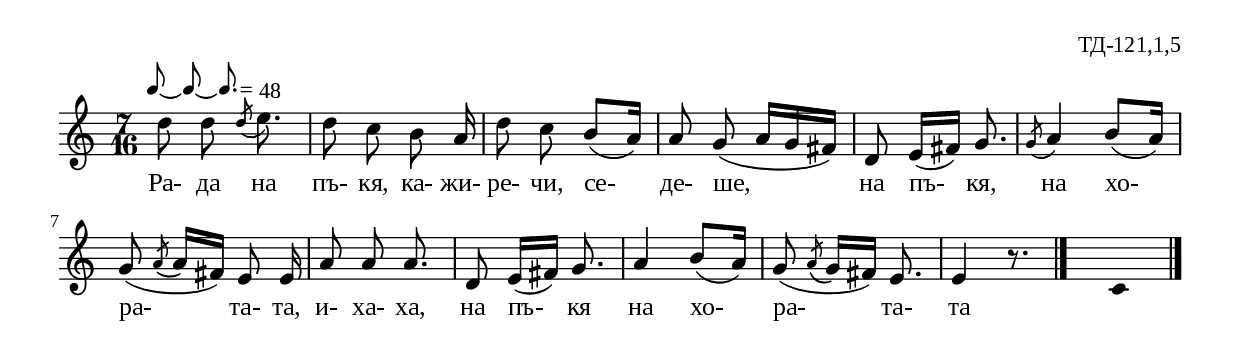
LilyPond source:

%{
TD_121_1_05
%}

\include "td-preamble.ly"
\include "Rhythm_marks.ly"

\score {
\relative c'' {
%% \tempo 8 = 168
  \time 7/16
\override Score.RehearsalMark #'self-alignment-X = #LEFT
\once \override Score.RehearsalMark #'X-offset = #8
  \rhythmMarkA \rhyMarkAAAdot #"48"  
 d8 d \acciaccatura d e8. | d8 c b a16 | d8 c b([ a16)] | a8 g( a16[ g fis]) |
 d8 e16([ fis)] g8. | \acciaccatura g8 a4 b8([ a16)] | 
 g8( \grace { \stdB a8\( \stdE } a16\)[ fis]) e8 e16 | a8 a a8. |
  d,8 e16([ fis)] g8. | a4 b8([ a16)] | 
  g8( \grace { \stdB a8\( \stdE } g16\)[ fis]) e8. | e4 r8.
 \bar "|."
 s16 s8 \fixB c4
 \bar "|."  
}
\addlyrics { Ра- да на пъ- кя, ка- жи- ре- чи, се- де- ше, на пъ- кя, на хо- ра-  
та- та, и- ха- ха, на пъ- кя на хо- ра- та- та }
%
\layout {
  indent = #0
  line-width = 190\mm
  ragged-right=##f
}
%
\midi { 
	\context {
		\Score
		tempoWholesPerMinute = #(ly:make-moment 168 8)
		}
	}
}
%
\header{
  opus = "ТД-121,1,5"
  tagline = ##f
}


